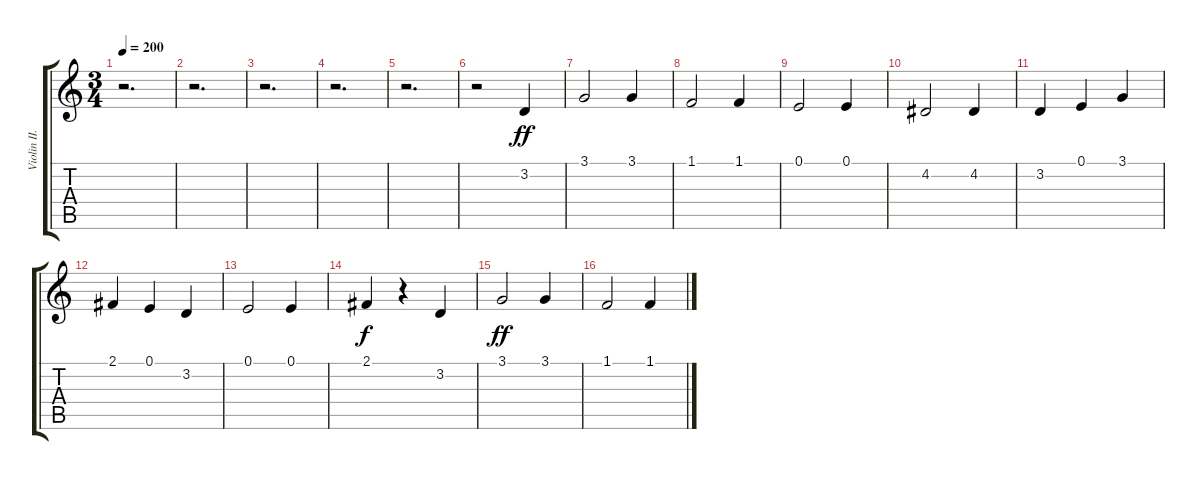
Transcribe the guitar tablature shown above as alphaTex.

\track ("Violin II." "Violin II.") {instrument stringensemble2}
\staff {score tabs}
\tuning (E4 B3 G3 D3 A2 E2) {hide}
\ts (3 4)
\tempo 200
\clef g2
\ks c
r.2{d dy f} |
r.2{d} |
r.2{d} |
r.2{d} |
r.2{d} |
r.2 3.2.4{dy ff instrument stringensemble1} |
3.1.2 3.1.4 |
1.1.2 1.1.4 |
0.1.2 0.1.4 |
4.2.2 4.2.4 |
3.2.4 0.1.4 3.1.4 |
2.1.4 0.1.4 3.2.4 |
0.1.2 0.1.4 |
2.1.4{dy f} r.4 3.2.4 |
3.1.2{dy ff} 3.1.4 |
1.1.2 1.1.4
